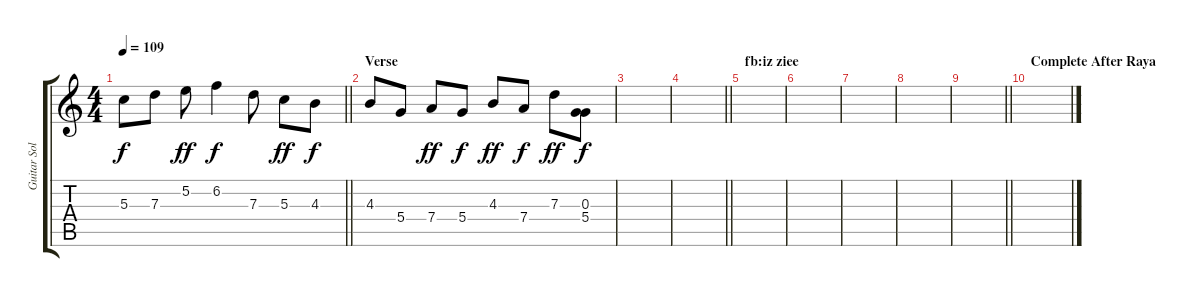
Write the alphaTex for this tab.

\track ("Guitar Solo" "Guitar Sol") {instrument electricguitarclean}
\staff {score tabs}
\tuning (E4 B3 G3 D3 A2 E2) {hide}
\ts (4 4)
\tempo 109
\clef g2
\barLineRight lightlight
\ks c
5.3{t}.8{dy f} 7.3.8 5.2.8{dy ff} 6.2.4{dy f} 7.3.8 5.3.8{dy ff} 4.3.8{dy f} |
\section ("" "Verse")
4.3.8 5.4.8 7.4.8{dy ff} 5.4.8{dy f} 4.3.8{dy ff} 7.4.8{dy f} 7.3.8{dy ff} (0.3 5.4).8{dy f} |
|
\barLineRight lightlight
|
\section ("" "fb:iz ziee")
|
|
|
|
\barLineRight lightlight
|
\section ("" "Complete After Raya")
